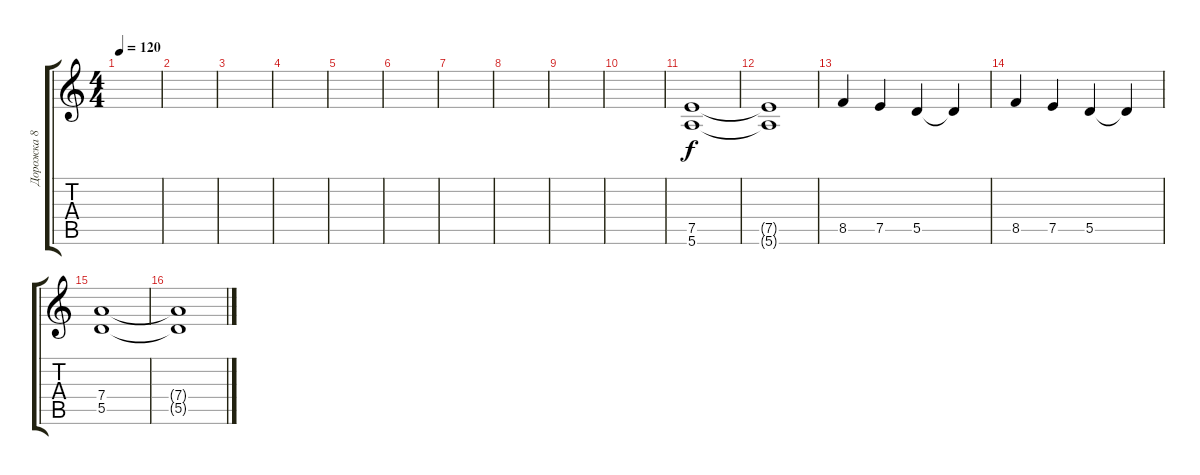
\track ("Дорожка 8" "Дорожка 8") {instrument overdrivenguitar}
\staff {score tabs}
\tuning (E4 B3 G3 D3 A2 E2) {hide}
\ts (4 4)
\tempo 120
\clef g2
\ks c
|
|
|
|
|
|
|
|
|
|
(7.5 5.6).1 |
(7.5{t} 5.6{t}).1 |
8.5.4 7.5.4 5.5.4 5.5{t}.4 |
8.5.4 7.5.4 5.5.4 5.5{t}.4 |
(7.4 5.5).1 |
(7.4{t} 5.5{t}).1
